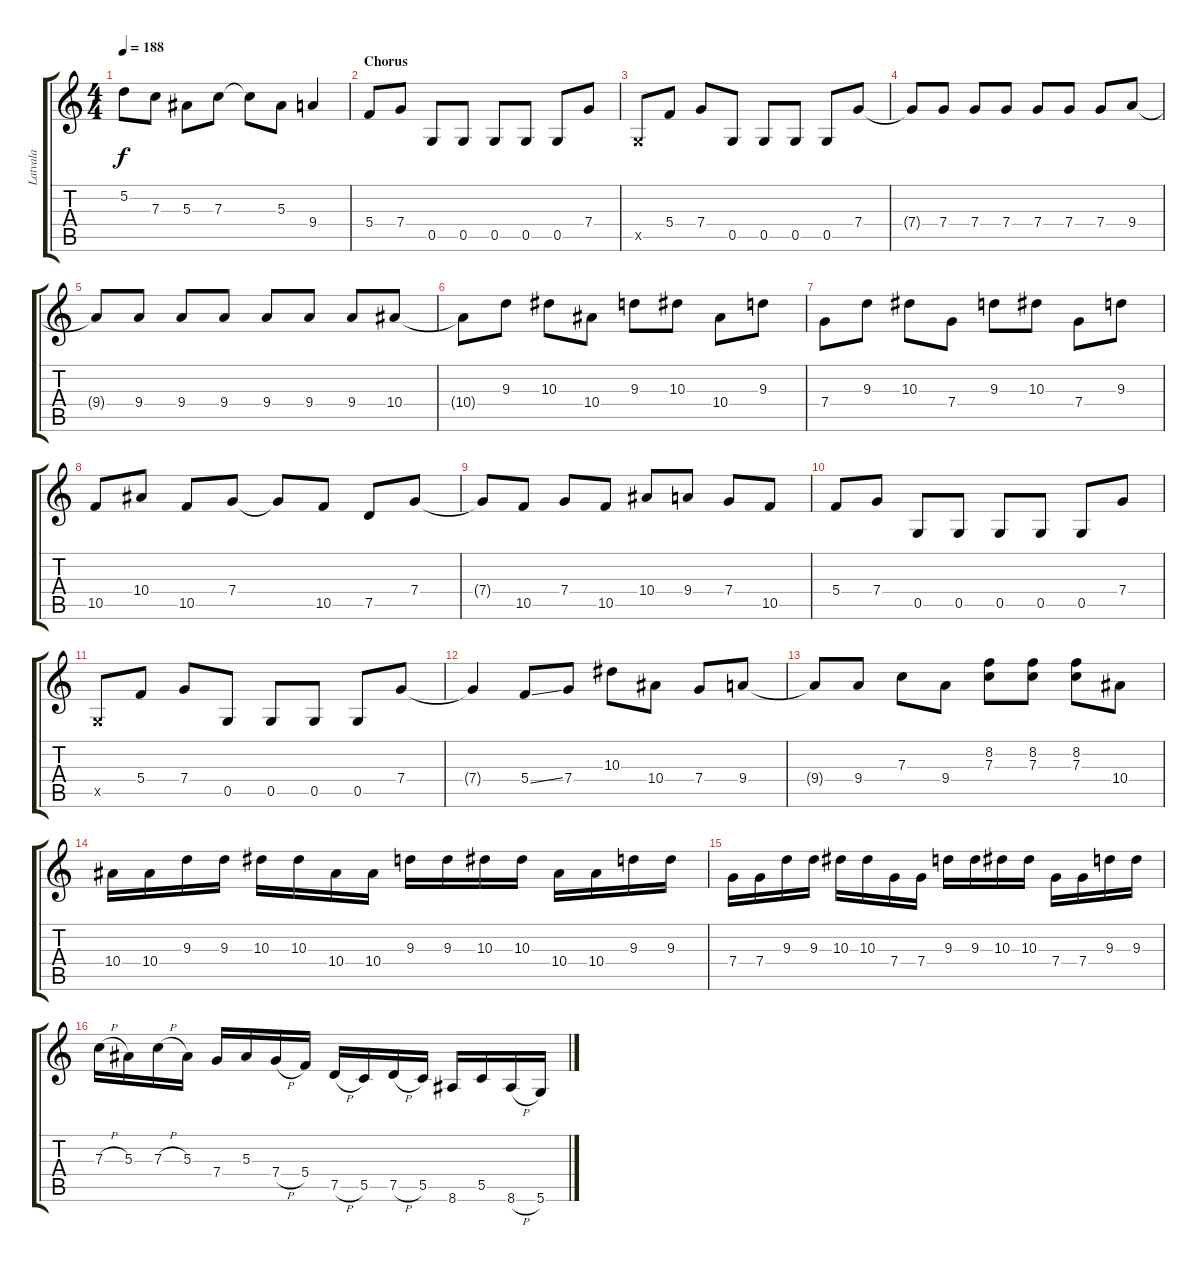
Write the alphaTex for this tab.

\track ("Latvala" "Latvala") {instrument overdrivenguitar}
\staff {score tabs}
\tuning (D4 A3 F3 C3 G2 D2) {hide}
\ts (4 4)
\tempo 188
\clef g2
\ks c
5.2.8{dy f} 7.3.8 5.3.8 7.3.8 7.3{t}.8 5.3.8 9.4.4 |
\section ("" "Chorus")
5.4.8 7.4.8 0.5.8 0.5.8 0.5.8 0.5.8 0.5.8 7.4.8 |
0.5{x}.8 5.4.8 7.4.8 0.5.8 0.5.8 0.5.8 0.5.8 7.4.8 |
7.4{t}.8 7.4.8 7.4.8 7.4.8 7.4.8 7.4.8 7.4.8 9.4.8 |
9.4{t}.8 9.4.8 9.4.8 9.4.8 9.4.8 9.4.8 9.4.8 10.4.8 |
10.4{t}.8 9.3.8 10.3.8 10.4.8 9.3.8 10.3.8 10.4.8 9.3.8 |
7.4.8 9.3.8 10.3.8 7.4.8 9.3.8 10.3.8 7.4.8 9.3.8 |
10.5.8 10.4.8 10.5.8 7.4.8 7.4{t}.8 10.5.8 7.5.8 7.4.8 |
7.4{t}.8 10.5.8 7.4.8 10.5.8 10.4.8 9.4.8 7.4.8 10.5.8 |
5.4.8 7.4.8 0.5.8 0.5.8 0.5.8 0.5.8 0.5.8 7.4.8 |
0.5{x}.8 5.4.8 7.4.8 0.5.8 0.5.8 0.5.8 0.5.8 7.4.8 |
7.4{t}.4 5.4{ss}.8 7.4.8 10.3.8 10.4.8 7.4.8 9.4.8 |
9.4{t}.8 9.4.8 7.3.8 9.4.8 (8.2 7.3).8 (8.2 7.3).8 (8.2 7.3).8 10.4.8 |
10.4.16 10.4.16 9.3.16 9.3.16 10.3.16 10.3.16 10.4.16 10.4.16 9.3.16 9.3.16 10.3.16 10.3.16 10.4.16 10.4.16 9.3.16 9.3.16 |
7.4.16 7.4.16 9.3.16 9.3.16 10.3.16 10.3.16 7.4.16 7.4.16 9.3.16 9.3.16 10.3.16 10.3.16 7.4.16 7.4.16 9.3.16 9.3.16 |
7.3{h}.16 5.3.16 7.3{h}.16 5.3.16 7.4.16 5.3.16 7.4{h}.16 5.4.16 7.5{h}.16 5.5.16 7.5{h}.16 5.5.16 8.6.16 5.5.16 8.6{h}.16 5.6.16
